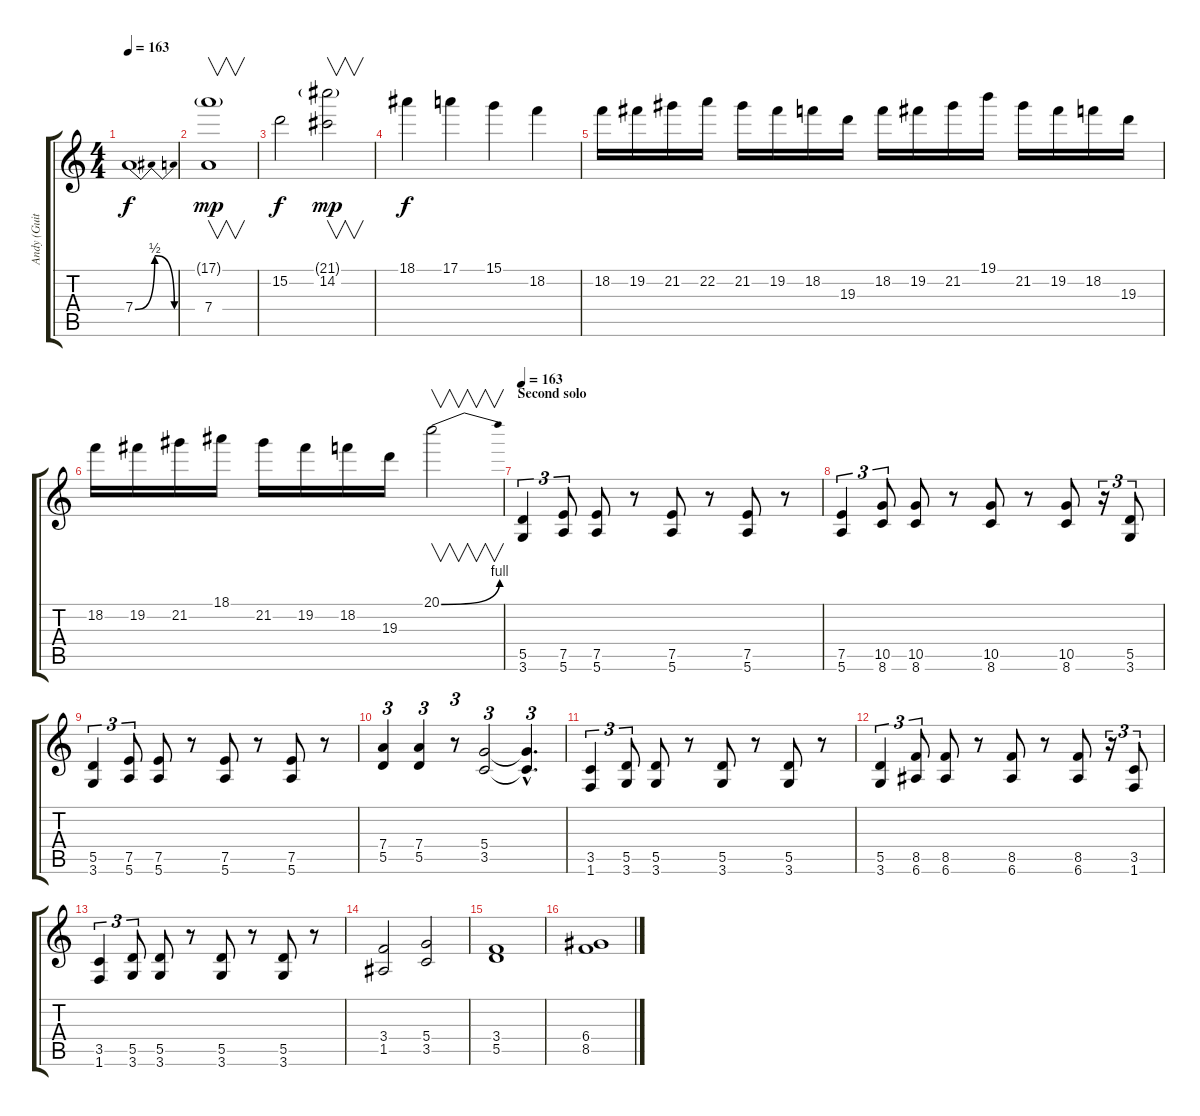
\track ("Andy (Guitar)" "Andy (Guit") {instrument distortionguitar}
\staff {score tabs}
\tuning (E4 B3 G3 D3 A2 E2) {hide}
\ts (4 4)
\tempo 163
\clef g2
\ks c
7.4{be (bendrelease 0 0 15 2 45 2 60 0)}.1{dy f} |
(17.1{g} 7.4).1{v dy mp} |
15.2.2{dy f} (21.1{g} 14.2).2{v dy mp} |
18.1.4{dy f} 17.1.4 15.1.4 18.2.4 |
18.2.16 19.2.16 21.2.16 22.2.16 21.2.16 19.2.16 18.2.16 19.3.16 18.2.16 19.2.16 21.2.16 19.1.16 21.2.16 19.2.16 18.2.16 19.3.16 |
18.2.16 19.2.16 21.2.16 18.1.16 21.2.16 19.2.16 18.2.16 19.3.16 20.1{be (bend 0 0 60 4)}.2{v} |
\section ("" "Second solo")
\tempo 163
(5.5 3.6).4{tu (3 2) volume 12} (7.5 5.6).8{tu (3 2)} (7.5 5.6).8 r.8 (7.5 5.6).8 r.8 (7.5 5.6).8 r.8 |
(7.5 5.6).4{tu (3 2)} (10.5 8.6).8{tu (3 2)} (10.5 8.6).8 r.8 (10.5 8.6).8 r.8 (10.5 8.6).8 r.16{tu (3 2)} (5.5 3.6).8{tu (3 2)} |
(5.5 3.6).4{tu (3 2)} (7.5 5.6).8{tu (3 2)} (7.5 5.6).8 r.8 (7.5 5.6).8 r.8 (7.5 5.6).8 r.8 |
(7.4 5.5).4{tu (3 2)} (7.4 5.5).4{tu (3 2)} r.8{tu (3 2)} (5.4 3.5).2{tu (3 2)} (5.4{hac t} 3.5{hac t}).4{d tu (3 2)} |
(3.5 1.6).4{tu (3 2)} (5.5 3.6).8{tu (3 2)} (5.5 3.6).8 r.8 (5.5 3.6).8 r.8 (5.5 3.6).8 r.8 |
(5.5 3.6).4{tu (3 2)} (8.5 6.6).8{tu (3 2)} (8.5 6.6).8 r.8 (8.5 6.6).8 r.8 (8.5 6.6).8 r.16{tu (3 2)} (3.5 1.6).8{tu (3 2)} |
(3.5 1.6).4{tu (3 2)} (5.5 3.6).8{tu (3 2)} (5.5 3.6).8 r.8 (5.5 3.6).8 r.8 (5.5 3.6).8 r.8 |
(3.4 1.5).2 (5.4 3.5).2 |
(3.4 5.5).1 |
(6.4 8.5).1
